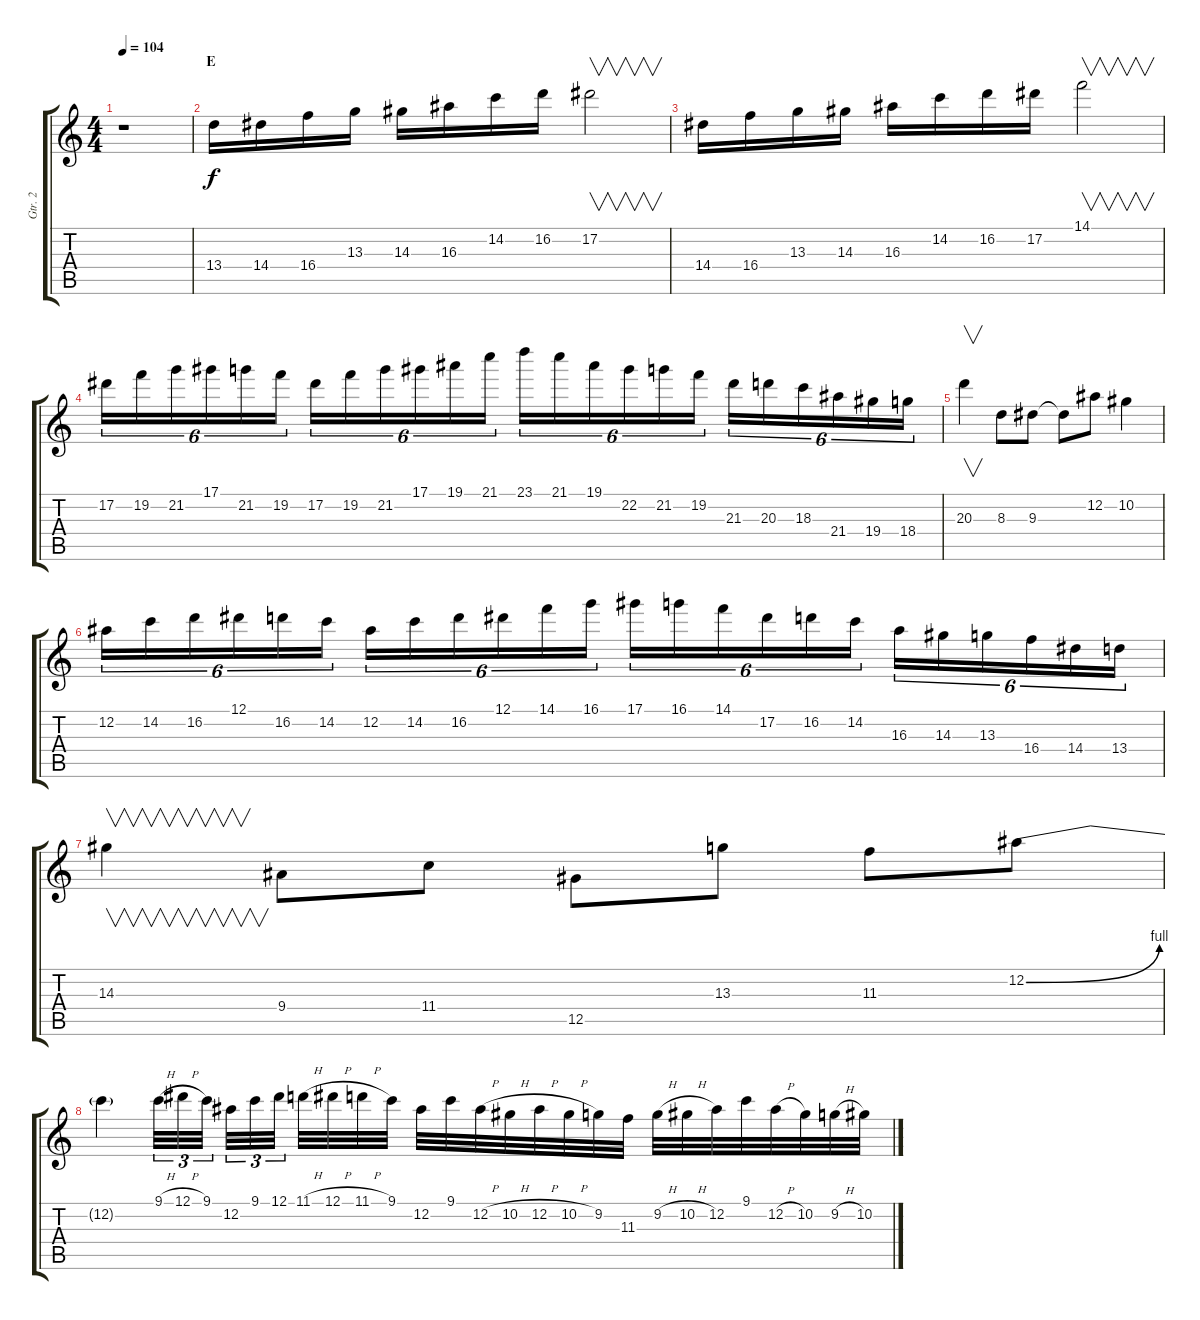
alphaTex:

\track ("Gtr. 2" "Gtr. 2") {instrument distortionguitar}
\staff {score tabs}
\tuning (Eb4 Bb3 Gb3 Db3 Ab2 Eb2) {hide}
\ts (4 4)
\tempo 104
\clef g2
\ks c
r.1{dy f} |
\section ("" "E")
13.4.16 14.4.16 16.4.16 13.3.16 14.3.16 16.3.16 14.2.16 16.2.16 17.2.2{v} |
14.4.16 16.4.16 13.3.16 14.3.16 16.3.16 14.2.16 16.2.16 17.2.16 14.1.2{v} |
17.2.16{tu (6 4)} 19.2.16{tu (6 4)} 21.2.16{tu (6 4)} 17.1.16{tu (6 4)} 21.2.16{tu (6 4)} 19.2.16{tu (6 4)} 17.2.16{tu (6 4)} 19.2.16{tu (6 4)} 21.2.16{tu (6 4)} 17.1.16{tu (6 4)} 19.1.16{tu (6 4)} 21.1.16{tu (6 4)} 23.1.16{tu (6 4)} 21.1.16{tu (6 4)} 19.1.16{tu (6 4)} 22.2.16{tu (6 4)} 21.2.16{tu (6 4)} 19.2.16{tu (6 4)} 21.3.16{tu (6 4)} 20.3.16{tu (6 4)} 18.3.16{tu (6 4)} 21.4.16{tu (6 4)} 19.4.16{tu (6 4)} 18.4.16{tu (6 4)} |
20.3.4{v} 8.3.8 9.3.8 9.3{t}.8 12.2.8 10.2.4 |
12.2.16{tu (6 4)} 14.2.16{tu (6 4)} 16.2.16{tu (6 4)} 12.1.16{tu (6 4)} 16.2.16{tu (6 4)} 14.2.16{tu (6 4)} 12.2.16{tu (6 4)} 14.2.16{tu (6 4)} 16.2.16{tu (6 4)} 12.1.16{tu (6 4)} 14.1.16{tu (6 4)} 16.1.16{tu (6 4)} 17.1.16{tu (6 4)} 16.1.16{tu (6 4)} 14.1.16{tu (6 4)} 17.2.16{tu (6 4)} 16.2.16{tu (6 4)} 14.2.16{tu (6 4)} 16.3.16{tu (6 4)} 14.3.16{tu (6 4)} 13.3.16{tu (6 4)} 16.4.16{tu (6 4)} 14.4.16{tu (6 4)} 13.4.16{tu (6 4)} |
14.3.4{v} 9.4.8 11.4.8 12.5.8 13.3.8 11.3.8 12.2{be (bend 0 0 60 4)}.8 |
12.2{t}.4{volume 16} 9.1{h}.32{tu (3 2)} 12.1{h}.32{tu (3 2)} 9.1.32{tu (3 2)} 12.2.32{tu (3 2)} 9.1.32{tu (3 2)} 12.1.32{tu (3 2)} 11.1{h}.32 12.1{h}.32 11.1{h}.32 9.1.32 12.2.32 9.1.32 12.2{h}.32 10.2{h}.32 12.2{h}.32 10.2{h}.32 9.2.32 11.3.32 9.2{h}.32 10.2{h}.32 12.2.32 9.1.32 12.2{h}.32 10.2.32 9.2{h}.32 10.2{h}.32
